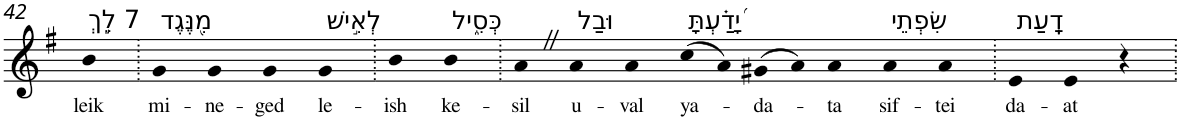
**kern	**text
*part1	*part1
*staff1	*staff1
*I"Piano	*
*I'Pno	*
!!LO:PB:g=z
*clefG2	*
*k[f#]	*
*G:	*
=42	=42
!LO:TX:a:t=7 לֵ֣ךְ	!
!	!LO:LY:b
4b	leik
=43.	=43.
!LO:TX:a:t=מִ֭נֶּגֶד	!
!	!LO:LY:b
4g	mi-
!	!LO:LY:b
4g	-ne-
!	!LO:LY:b
4g	-ged
!LO:TX:a:t=לְאִ֣ישׁ	!
!	!LO:LY:b
4g	le-
=44.	=44.
!	!LO:LY:b
4b	-ish
!LO:TX:a:t=כְּסִ֑יל	!
!	!LO:LY:b
4b	ke-
=45.	=45.
!	!LO:LY:b
4aZ	-sil
!LO:TX:a:t=וּבַל	!
!	!LO:LY:b
4a	u-
!	!LO:LY:b
4a	-val
!LO:TX:a:t=יָ֝דַ֗עְתָּ	!
!	!LO:LY:b
(>8cc	ya-
8a)	.
!	!LO:LY:b
(>8g#X	-da-
8a)	.
!	!LO:LY:b
4a	-ta
!LO:TX:a:t=שִׂפְתֵי	!
!	!LO:LY:b
4a	sif-
!	!LO:LY:b
4a	-tei
=46.	=46.
!LO:TX:a:t=דָֽעַת	!
!	!LO:LY:b
4e	da-
!	!LO:LY:b
4e	-at
4r	.
=.	=.
*-	*-
